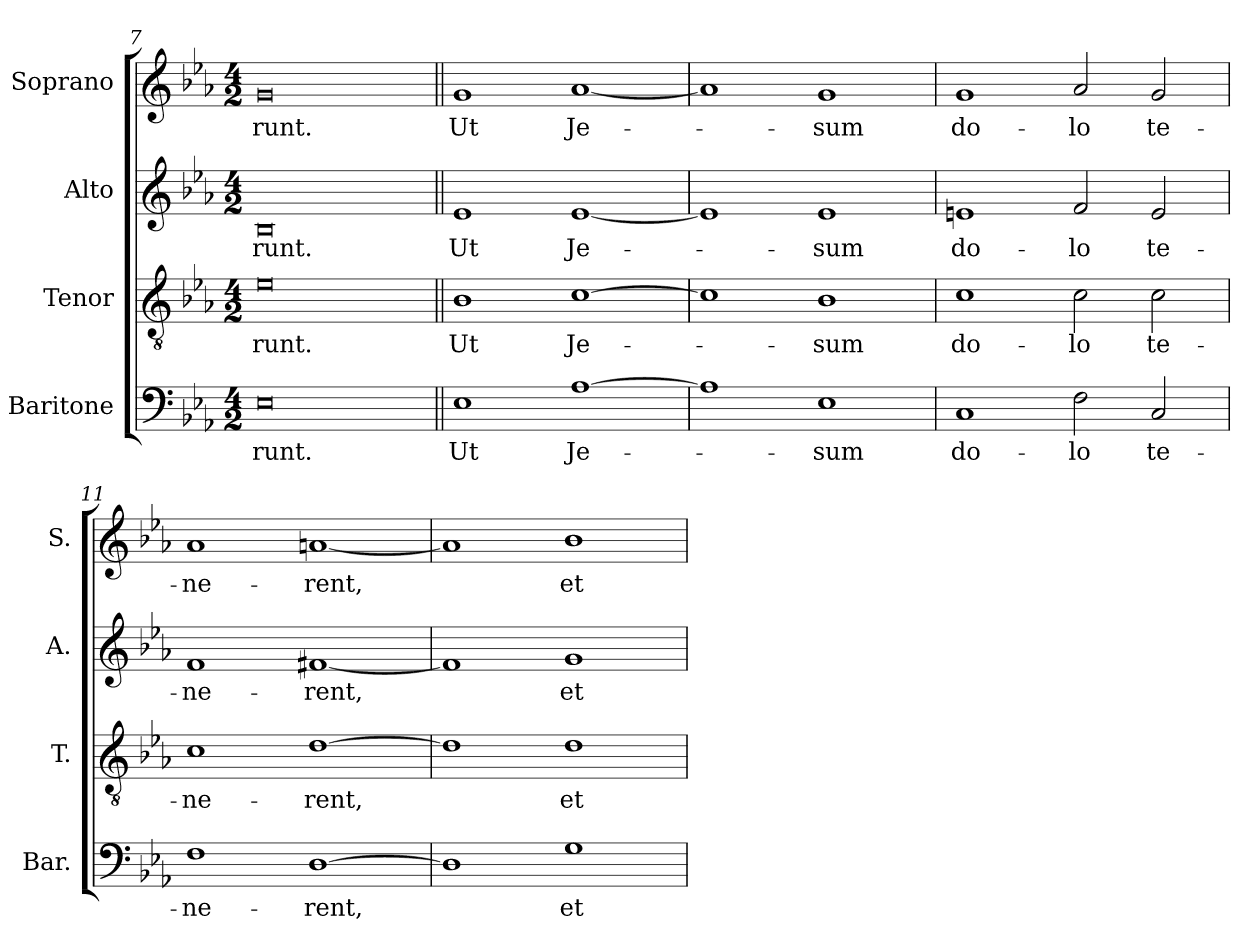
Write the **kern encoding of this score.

**kern	**text	**kern	**text	**kern	**text	**kern	**text
*part4	*part4	*part3	*part3	*part2	*part2	*part1	*part1
*staff4	*staff4	*staff3	*staff3	*staff2	*staff2	*staff1	*staff1
*I"Baritone	*	*I"Tenor	*	*I"Alto	*	*I"Soprano	*
*I'Bar.	*	*I'T.	*	*I'A.	*	*I'S.	*
*clefF4	*	*clefGv2	*	*clefG2	*	*clefG2	*
*	*	*ITrd7c12	*	*	*	*	*
*k[b-e-a-]	*	*k[b-e-a-]	*	*k[b-e-a-]	*	*k[b-e-a-]	*
*E-:	*	*E-:	*	*E-:	*	*E-:	*
*M4/2	*	*M4/2	*	*M4/2	*	*M4/2	*
=7	=7	=7	=7	=7	=7	=7	=7
!	!LO:LY:b:color=#000000	!	!	!	!	!	!
!	!	!	!LO:LY:b:color=#000000	!	!	!	!
!	!	!	!	!	!LO:LY:b:color=#000000	!	!
!	!	!	!	!	!	!	!LO:LY:b:color=#000000
0E-i	-runt.	0E-i	-runt.	0B-i	-runt.	0gi	-runt.
!!LO:LB:g=z
=8||	=8||	=8||	=8||	=8||	=8||	=8||	=8||
!	!LO:LY:b:color=#000000	!	!	!	!	!	!
!	!	!	!LO:LY:b:color=#000000	!	!	!	!
!	!	!	!	!	!LO:LY:b:color=#000000	!	!
!	!	!	!	!	!	!	!LO:LY:b:color=#000000
1E-i	Ut	1BB-i	Ut	1e-i	Ut	1gi	Ut
!	!LO:LY:b:color=#000000	!	!	!	!	!	!
!	!	!	!LO:LY:b:color=#000000	!	!	!	!
!	!	!	!	!	!LO:LY:b:color=#000000	!	!
!	!	!	!	!	!	!	!LO:LY:b:color=#000000
[1A-i	Je-	[1Ci	Je-	[1e-i	Je-	[1a-i	Je-
=9	=9	=9	=9	=9	=9	=9	=9
1A-i]	.	1Ci]	.	1e-i]	.	1a-i]	.
!	!LO:LY:b:color=#000000	!	!	!	!	!	!
!	!	!	!LO:LY:b:color=#000000	!	!	!	!
!	!	!	!	!	!LO:LY:b:color=#000000	!	!
!	!	!	!	!	!	!	!LO:LY:b:color=#000000
1E-i	-sum	1BB-i	-sum	1e-i	-sum	1gi	-sum
=10	=10	=10	=10	=10	=10	=10	=10
!	!LO:LY:b:color=#000000	!	!	!	!	!	!
!	!	!	!LO:LY:b:color=#000000	!	!	!	!
!	!	!	!	!	!LO:LY:b:color=#000000	!	!
!	!	!	!	!	!	!	!LO:LY:b:color=#000000
1Ci	do-	1Ci	do-	1eni	do-	1gi	do-
!	!LO:LY:b:color=#000000	!	!	!	!	!	!
!	!	!	!LO:LY:b:color=#000000	!	!	!	!
!	!	!	!	!	!LO:LY:b:color=#000000	!	!
!	!	!	!	!	!	!	!LO:LY:b:color=#000000
2Fi\	-lo	2Ci\	-lo	2fi/	-lo	2a-i/	-lo
!	!LO:LY:b:color=#000000	!	!	!	!	!	!
!	!	!	!LO:LY:b:color=#000000	!	!	!	!
!	!	!	!	!	!LO:LY:b:color=#000000	!	!
!	!	!	!	!	!	!	!LO:LY:b:color=#000000
2Ci/	te-	2Ci\	te-	2ei/	te-	2gi/	te-
=11	=11	=11	=11	=11	=11	=11	=11
!	!LO:LY:b:color=#000000	!	!	!	!	!	!
!	!	!	!LO:LY:b:color=#000000	!	!	!	!
!	!	!	!	!	!LO:LY:b:color=#000000	!	!
!	!	!	!	!	!	!	!LO:LY:b:color=#000000
1Fi	-ne-	1Ci	-ne-	1fi	-ne-	1a-i	-ne-
!	!LO:LY:b:color=#000000	!	!	!	!	!	!
!	!	!	!LO:LY:b:color=#000000	!	!	!	!
!	!	!	!	!	!LO:LY:b:color=#000000	!	!
!	!	!	!	!	!	!	!LO:LY:b:color=#000000
[1Di	-rent,	[1Di	-rent,	[1f#Xi	-rent,	[1ani	-rent,
=12	=12	=12	=12	=12	=12	=12	=12
1Di]	.	1Di]	.	1f#i]	.	1ai]	.
!	!LO:LY:b:color=#000000	!	!	!	!	!	!
!	!	!	!LO:LY:b:color=#000000	!	!	!	!
!	!	!	!	!	!LO:LY:b:color=#000000	!	!
!	!	!	!	!	!	!	!LO:LY:b:color=#000000
1Gi	et	1Di	et	1gi	et	1b-i	et
=	=	=	=	=	=	=	=
*-	*-	*-	*-	*-	*-	*-	*-
